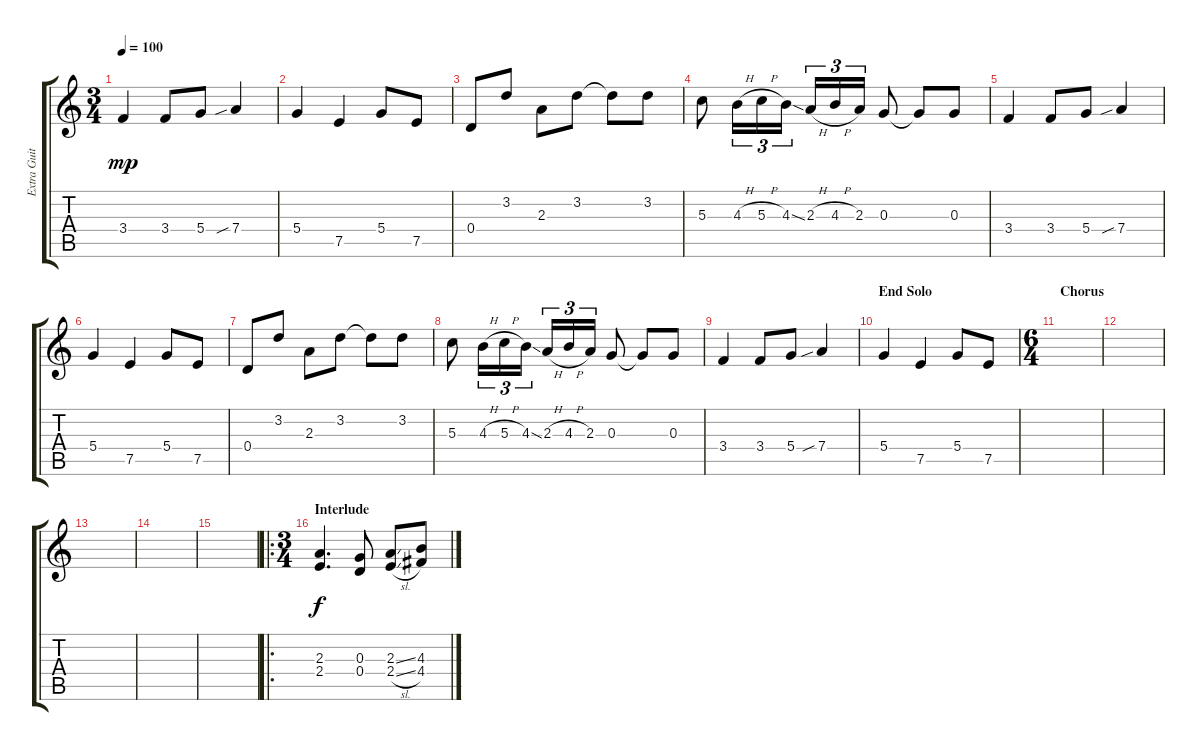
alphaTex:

\track ("Extra Guitar" "Extra Guit") {instrument acousticguitarsteel}
\staff {score tabs}
\tuning (E4 B3 G3 D3 A2 E2) {hide}
\ts (3 4)
\tempo 100
\clef g2
\ks c
3.4.4{dy mp} 3.4.8 5.4.8 7.4{sib}.4 |
5.4.4 7.5.4 5.4.8 7.5.8 |
0.4.8 3.2.8 2.3.8 3.2.8 3.2{t}.8 3.2.8 |
5.3.8 4.3{h}.16{tu (3 2)} 5.3{h}.16{tu (3 2)} 4.3{ss}.16{tu (3 2)} 2.3{h}.16{tu (3 2)} 4.3{h}.16{tu (3 2)} 2.3.16{tu (3 2)} 0.3.8 0.3{t}.8 0.3.8 |
3.4.4 3.4.8 5.4.8 7.4{sib}.4 |
5.4.4 7.5.4 5.4.8 7.5.8 |
0.4.8 3.2.8 2.3.8 3.2.8 3.2{t}.8 3.2.8 |
5.3.8 4.3{h}.16{tu (3 2)} 5.3{h}.16{tu (3 2)} 4.3{ss}.16{tu (3 2)} 2.3{h}.16{tu (3 2)} 4.3{h}.16{tu (3 2)} 2.3.16{tu (3 2)} 0.3.8 0.3{t}.8 0.3.8 |
3.4.4 3.4.8 5.4.8 7.4{sib}.4 |
\section ("" "End Solo")
5.4.4 7.5.4 5.4.8 7.5.8 |
\ts (6 4)
\section ("" "Chorus")
|
|
|
|
|
\ro
\ts (3 4)
\section ("" "Interlude")
(2.3 2.4).4{d dy f instrument distortionguitar} (0.3 0.4).8 (2.3{ss} 2.4{sl}).8 (4.3 4.4).8
